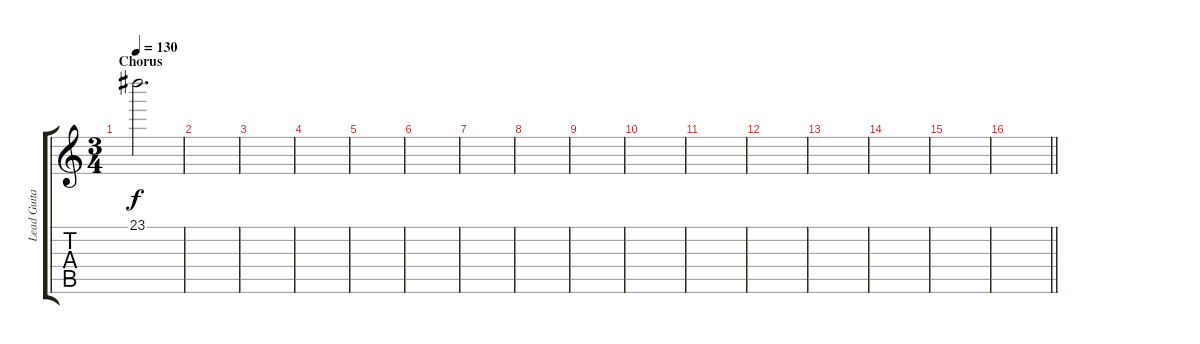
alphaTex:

\track ("Lead Guitar 1" "Lead Guita") {instrument distortionguitar}
\staff {score tabs}
\tuning (E4 B3 G3 D3 A2 E2) {hide}
\ts (3 4)
\section ("" "Chorus")
\tempo 130
\clef g2
\ks c
23.1.2{d dy f} |
|
|
|
|
|
|
|
|
|
|
|
|
|
|
\barLineRight lightlight
